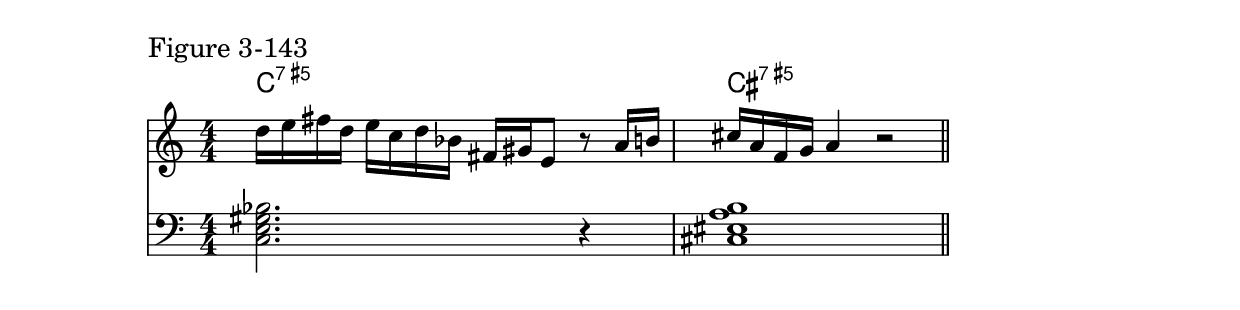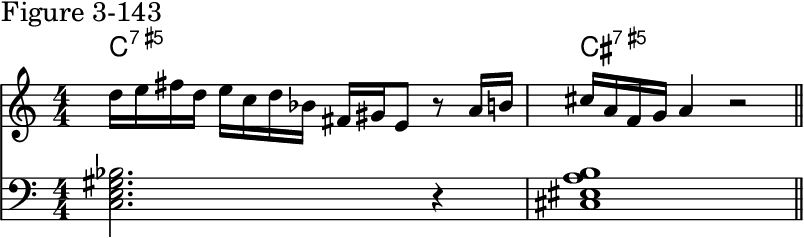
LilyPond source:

\version "2.24.4"
\language "english"
#(ly:set-option 'crop #t)
\score {
  \midi {
    \tempo 4=120
  }
  \layout {
    \context {
      \Score
      \omit BarNumber
    }
  }
  {
    <<
    \chords{
      \set noChordSymbol = ""
      \set minorChordModifier = \markup { "-" }
      \skip \pppp % to prevent named chords sounding
      c1:aug7
      cs1:aug7
    }
    \new Staff {
      \sectionLabel "Figure 3-143"
      \key c \major
      \numericTimeSignature
      \time 4/4
      \clef treble {
        \relative {
          \skip \f % spacer to set voice volume
          d''16 e fs d e c d bf fs gs e8 r8 a16 b |
          cs16 a f g a4 r2 |
          \bar "||"
        }
      }
    }
    \new Staff {
      \clef bass {
        {
          \skip \f
          <c e gs bf>2. r4 |
          <cs es a b>1 |
          \bar "||"
        }
      }
    }
    >>
  }
}
